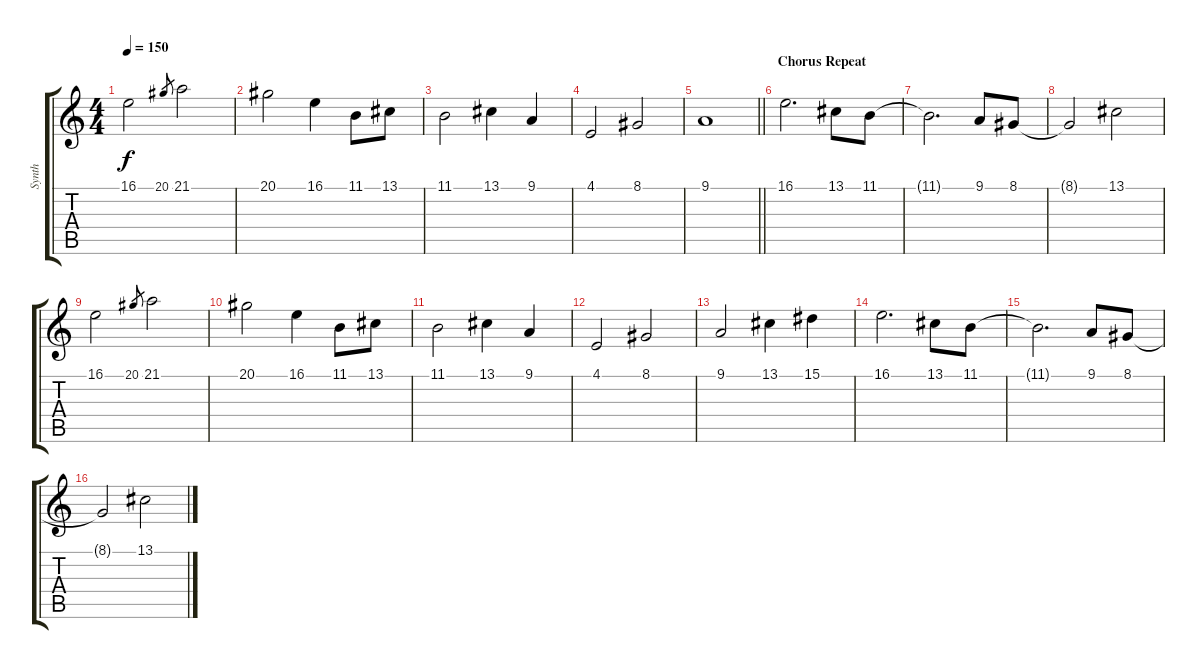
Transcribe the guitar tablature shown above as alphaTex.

\track ("Synth" "Synth") {instrument accordion}
\staff {score tabs}
\tuning (C4 G3 Eb3 Bb2 F2 C2) {hide}
\ts (4 4)
\tempo 150
\clef g2
\ks c
16.1.2{dy f} 20.1.8{gr} 21.1.2 |
20.1.2 16.1.4 11.1.8 13.1.8 |
11.1.2 13.1.4 9.1.4 |
4.1.2 8.1.2 |
\barLineRight lightlight
9.1.1 |
\section ("" "Chorus Repeat")
16.1.2{d} 13.1.8 11.1.8 |
11.1{t}.2{d} 9.1.8 8.1.8 |
8.1{t}.2 13.1.2 |
16.1.2 20.1.8{gr} 21.1.2 |
20.1.2 16.1.4 11.1.8 13.1.8 |
11.1.2 13.1.4 9.1.4 |
4.1.2 8.1.2 |
9.1.2 13.1.4 15.1.4 |
16.1.2{d} 13.1.8 11.1.8 |
11.1{t}.2{d} 9.1.8 8.1.8 |
8.1{t}.2 13.1.2
